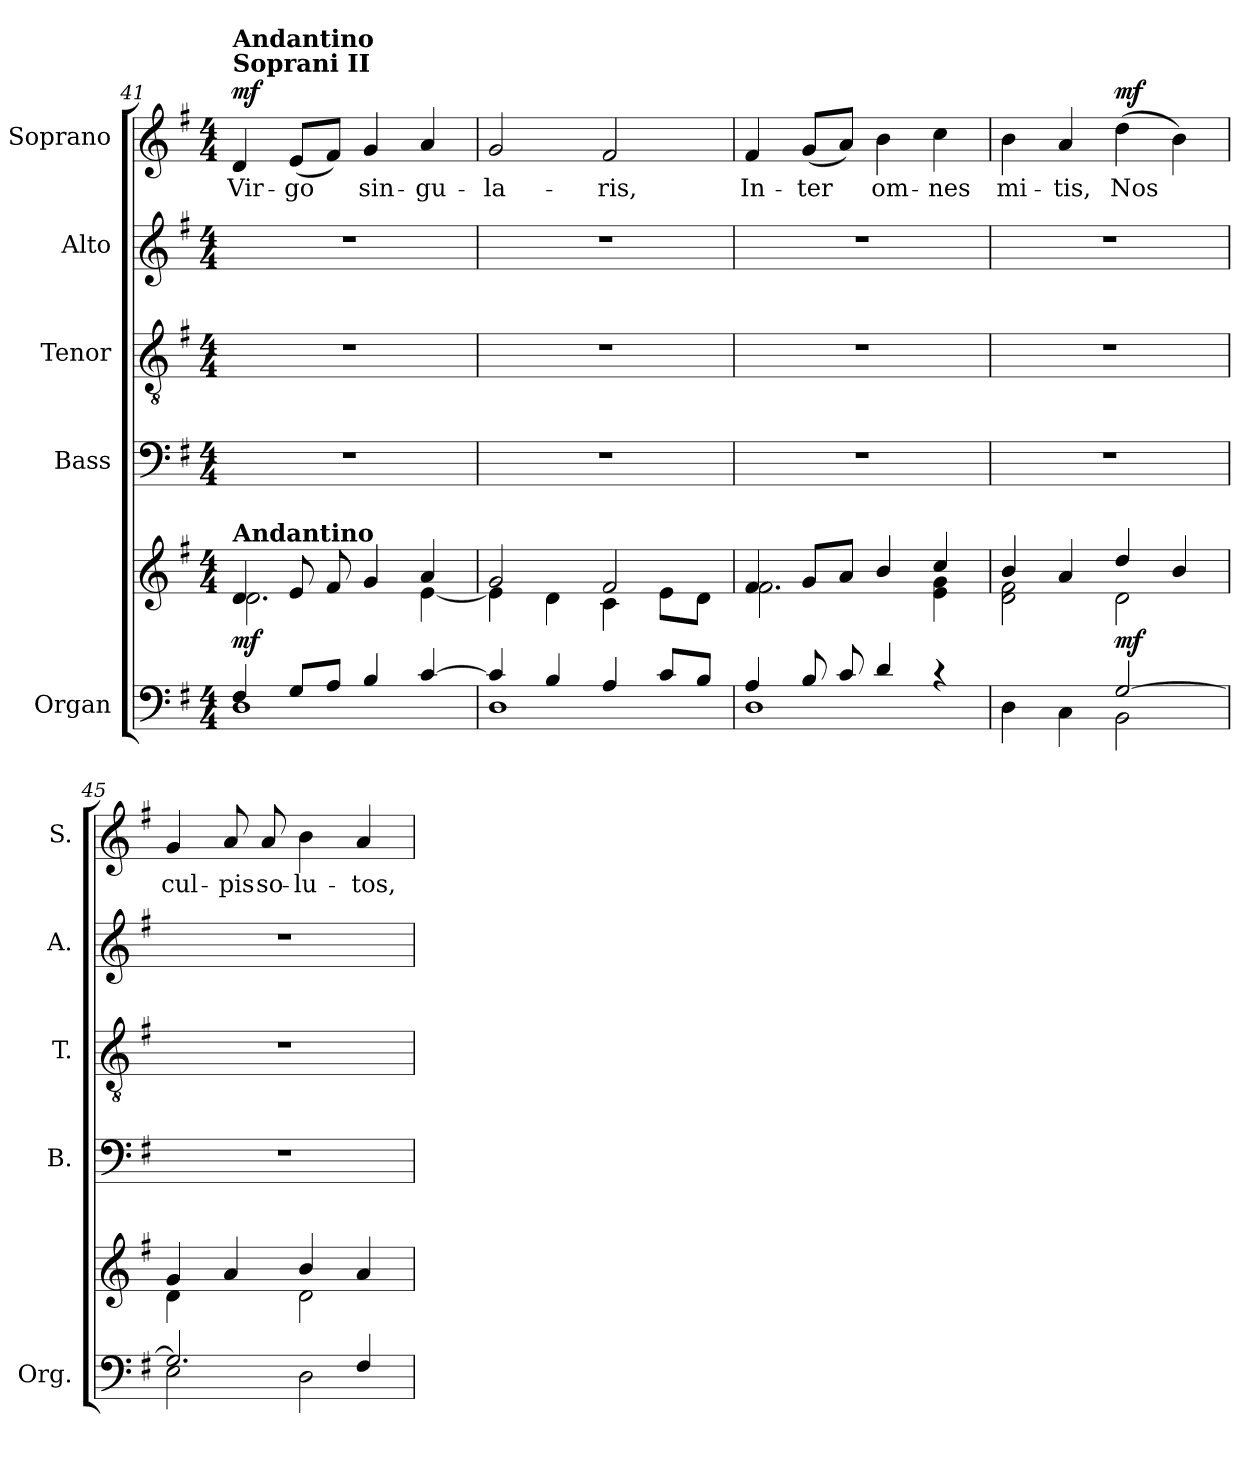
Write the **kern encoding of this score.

**kern	**kern	**dynam	**kern	**kern	**kern	**kern	**text	**dynam
*part5	*part5	*part5	*part4	*part3	*part2	*part1	*part1	*part1
*staff6	*staff5	*staff5/6	*staff4	*staff3	*staff2	*staff1	*staff1	*staff1
*I"Organ	*	*	*I"Bass	*I"Tenor	*I"Alto	*I"Soprano	*	*
*I'Org.	*	*	*I'B.	*I'T.	*I'A.	*I'S.	*	*
*clefF4	*clefG2	*	*clefF4	*clefGv2	*clefG2	*clefG2	*	*
*	*	*	*	*ITrd7c12	*	*	*	*
*k[f#]	*k[f#]	*	*k[f#]	*k[f#]	*k[f#]	*k[f#]	*	*
*G:	*G:	*	*G:	*G:	*G:	*G:	*	*
*M4/4	*M4/4	*	*M4/4	*M4/4	*M4/4	*M4/4	*	*
=41	=41	=41	=41	=41	=41	=41	=41	=41
*^	*^	*	*	*	*	*	*	*
!	!	!	!	!	!	!	!	!LO:TX:a:B:t=Soprani II	!	!
!	!	!	!	!	!	!	!	!LO:TX:a:B:t=Andantino	!	!
!	!	!LO:TX:a:B:t=Andantino	!	!	!	!	!	!	!	!
!	!	!	!	!	!	!	!	!	!LO:LY:b:color=#000000	!
4F#i/	1Di	4di/	2.di\	mf	1r	1r	1r	4di/	Vir-	mf
!	!	!	!	!	!	!	!	!	!LO:LY:b:color=#000000	!
8Gi/L	.	8ei/	.	.	.	.	.	(8ei/L	-go	.
8Ai/J	.	8f#i/	.	.	.	.	.	8f#i/J)	.	.
*	*	*MM96	*	*	*	*	*	*MM96	*	*
!	!	!	!	!	!	!	!	!	!LO:LY:b:color=#000000	!
4Bi/	.	4gi/	.	.	.	.	.	4gi/	sin-	.
!	!	!	!	!	!	!	!	!	!LO:LY:b:color=#000000	!
[4ci/	.	4ai/	[4ei\	.	.	.	.	4ai/	-gu-	.
=42	=42	=42	=42	=42	=42	=42	=42	=42	=42	=42
!	!	!	!	!	!	!	!	!	!LO:LY:b:color=#000000	!
4ci/]	1Di	2gi/	4ei\]	.	1r	1r	1r	2gi/	-la-	.
4Bi/	.	.	4di\	.	.	.	.	.	.	.
!	!	!	!	!	!	!	!	!	!LO:LY:b:color=#000000	!
4Ai/	.	2f#i/	4ci\	.	.	.	.	2f#i/	-ris,	.
8ci/L	.	.	8ei\L	.	.	.	.	.	.	.
8Bi/J	.	.	8di\J	.	.	.	.	.	.	.
!!LO:LB:g=z
=43	=43	=43	=43	=43	=43	=43	=43	=43	=43	=43
!	!	!	!	!	!	!	!	!	!LO:LY:b:color=#000000	!
4Ai/	1Di	4f#i/	2.f#i\	.	1r	1r	1r	4f#i/	In-	.
!	!	!	!	!	!	!	!	!	!LO:LY:b:color=#000000	!
8Bi/	.	8gi/L	.	.	.	.	.	(8gi/L	-ter	.
8ci/	.	8ai/J	.	.	.	.	.	8ai/J)	.	.
!	!	!	!	!	!	!	!	!	!LO:LY:b:color=#000000	!
4di/	.	4bi/	.	.	.	.	.	4bi\	om-	.
!	!	!	!	!	!	!	!	!	!LO:LY:b:color=#000000	!
4r	.	4cci/	4ei\ 4gi	.	.	.	.	4cci\	-nes	.
=44	=44	=44	=44	=44	=44	=44	=44	=44	=44	=44
!	!	!	!	!	!	!	!	!	!LO:LY:b:color=#000000	!
2ryy	4Di\	4bi/	2di\ 2f#i	.	1r	1r	1r	4bi\	mi-	.
!	!	!	!	!	!	!	!	!	!LO:LY:b:color=#000000	!
.	4Ci\	4ai/	.	.	.	.	.	4ai/	-tis,	.
!	!	!	!	!	!	!	!	!	!LO:LY:b:color=#000000	!
[2Gi/	2BBi\	4ddi/	2di\	mf	.	.	.	(4ddi\	Nos	mf
.	.	4bi/	.	.	.	.	.	4bi\)	.	.
=45	=45	=45	=45	=45	=45	=45	=45	=45	=45	=45
!	!	!	!	!	!	!	!	!	!LO:LY:b:color=#000000	!
2.Gi/]	2Ei\	4gi/	4di\	.	1r	1r	1r	4gi/	cul-	.
!	!	!	!	!	!	!	!	!	!LO:LY:b:color=#000000	!
.	.	4ai/	4ryy	.	.	.	.	8ai/	-pis	.
!	!	!	!	!	!	!	!	!	!LO:LY:b:color=#000000	!
.	.	.	.	.	.	.	.	8ai/	so-	.
!	!	!	!	!	!	!	!	!	!LO:LY:b:color=#000000	!
.	2Di\	4bi/	2di\	.	.	.	.	4bi\	-lu-	.
!	!	!	!	!	!	!	!	!	!LO:LY:b:color=#000000	!
4F#i/	.	4ai/	.	.	.	.	.	4ai/	-tos,	.
*v	*v	*	*	*	*	*	*	*	*	*
*	*v	*v	*	*	*	*	*	*	*
=	=	=	=	=	=	=	=	=
*-	*-	*-	*-	*-	*-	*-	*-	*-
